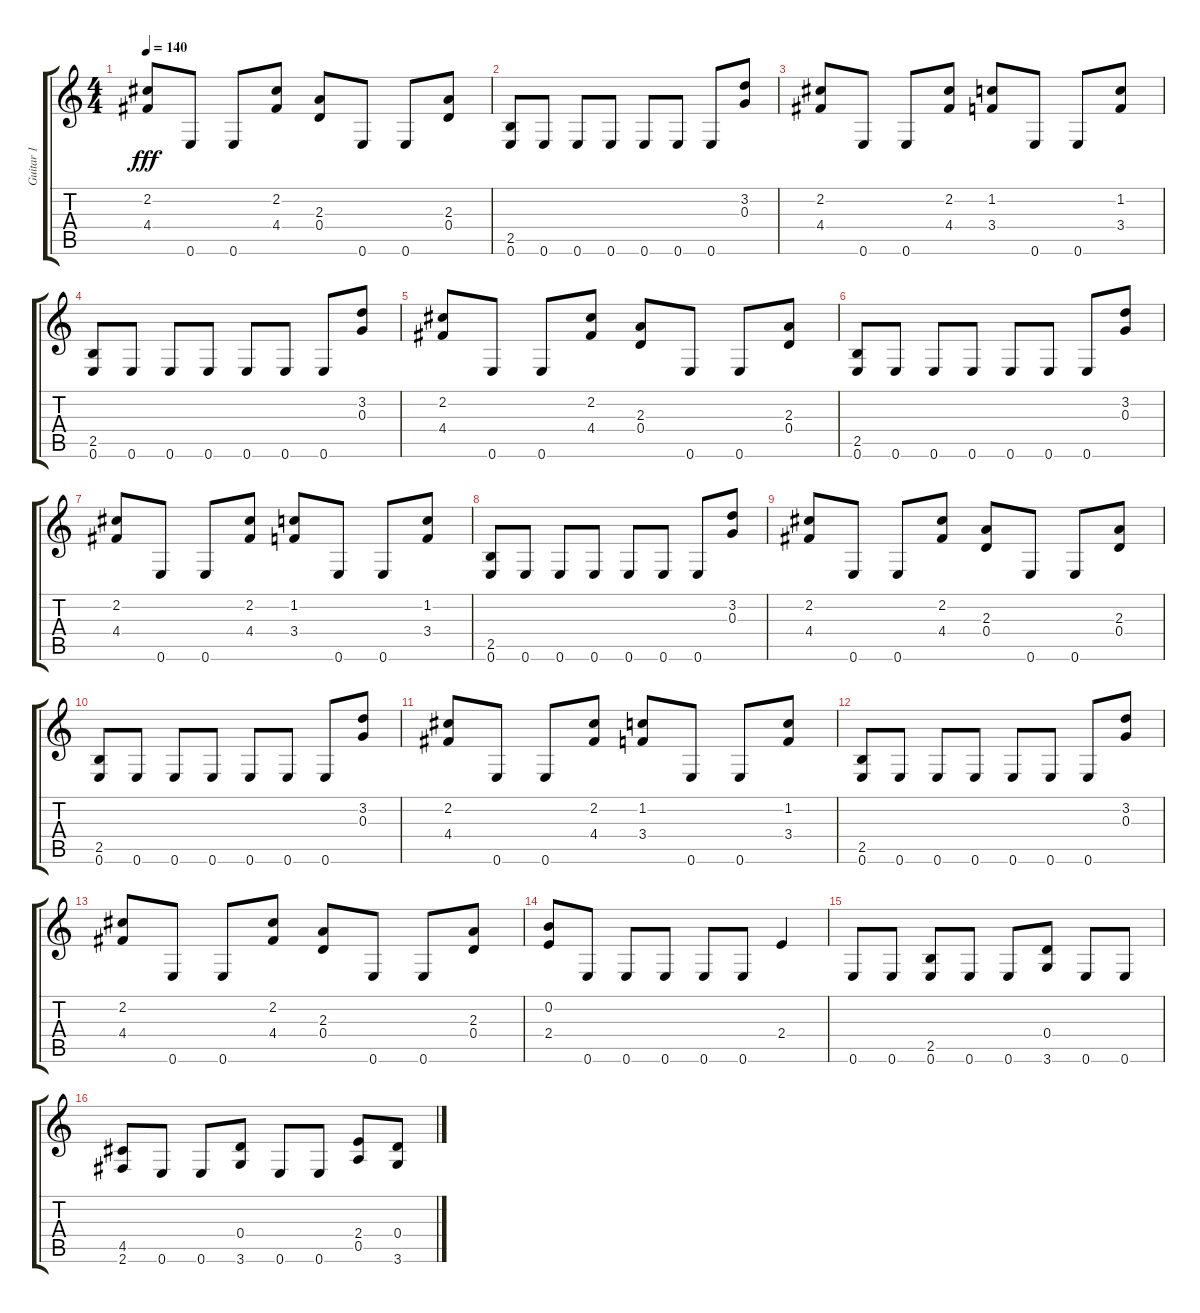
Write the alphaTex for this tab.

\track ("Guitar 1" "Guitar 1") {instrument electricguitarclean}
\staff {score tabs}
\tuning (E4 B3 G3 D3 A2 E2) {hide}
\ts (4 4)
\tempo 140
\clef g2
\ks c
(2.2 4.4).8{dy fff} 0.6.8 0.6.8 (2.2 4.4).8 (2.3 0.4).8 0.6.8 0.6.8 (2.3 0.4).8 |
(2.5 0.6).8 0.6.8 0.6.8 0.6.8 0.6.8 0.6.8 0.6.8 (3.2 0.3).8 |
(2.2 4.4).8 0.6.8 0.6.8 (2.2 4.4).8 (1.2 3.4).8 0.6.8 0.6.8 (1.2 3.4).8 |
(2.5 0.6).8 0.6.8 0.6.8 0.6.8 0.6.8 0.6.8 0.6.8 (3.2 0.3).8 |
(2.2 4.4).8 0.6.8 0.6.8 (2.2 4.4).8 (2.3 0.4).8 0.6.8 0.6.8 (2.3 0.4).8 |
(2.5 0.6).8 0.6.8 0.6.8 0.6.8 0.6.8 0.6.8 0.6.8 (3.2 0.3).8 |
(2.2 4.4).8 0.6.8 0.6.8 (2.2 4.4).8 (1.2 3.4).8 0.6.8 0.6.8 (1.2 3.4).8 |
(2.5 0.6).8 0.6.8 0.6.8 0.6.8 0.6.8 0.6.8 0.6.8 (3.2 0.3).8 |
(2.2 4.4).8 0.6.8 0.6.8 (2.2 4.4).8 (2.3 0.4).8 0.6.8 0.6.8 (2.3 0.4).8 |
(2.5 0.6).8 0.6.8 0.6.8 0.6.8 0.6.8 0.6.8 0.6.8 (3.2 0.3).8 |
(2.2 4.4).8 0.6.8 0.6.8 (2.2 4.4).8 (1.2 3.4).8 0.6.8 0.6.8 (1.2 3.4).8 |
(2.5 0.6).8 0.6.8 0.6.8 0.6.8 0.6.8 0.6.8 0.6.8 (3.2 0.3).8 |
(2.2 4.4).8 0.6.8 0.6.8 (2.2 4.4).8 (2.3 0.4).8 0.6.8 0.6.8 (2.3 0.4).8 |
(0.2 2.4).8 0.6.8 0.6.8 0.6.8 0.6.8 0.6.8 2.4.4 |
0.6.8 0.6.8 (2.5 0.6).8 0.6.8 0.6.8 (0.4 3.6).8 0.6.8 0.6.8 |
(4.5 2.6).8 0.6.8 0.6.8 (0.4 3.6).8 0.6.8 0.6.8 (2.4 0.5).8 (0.4 3.6).8
